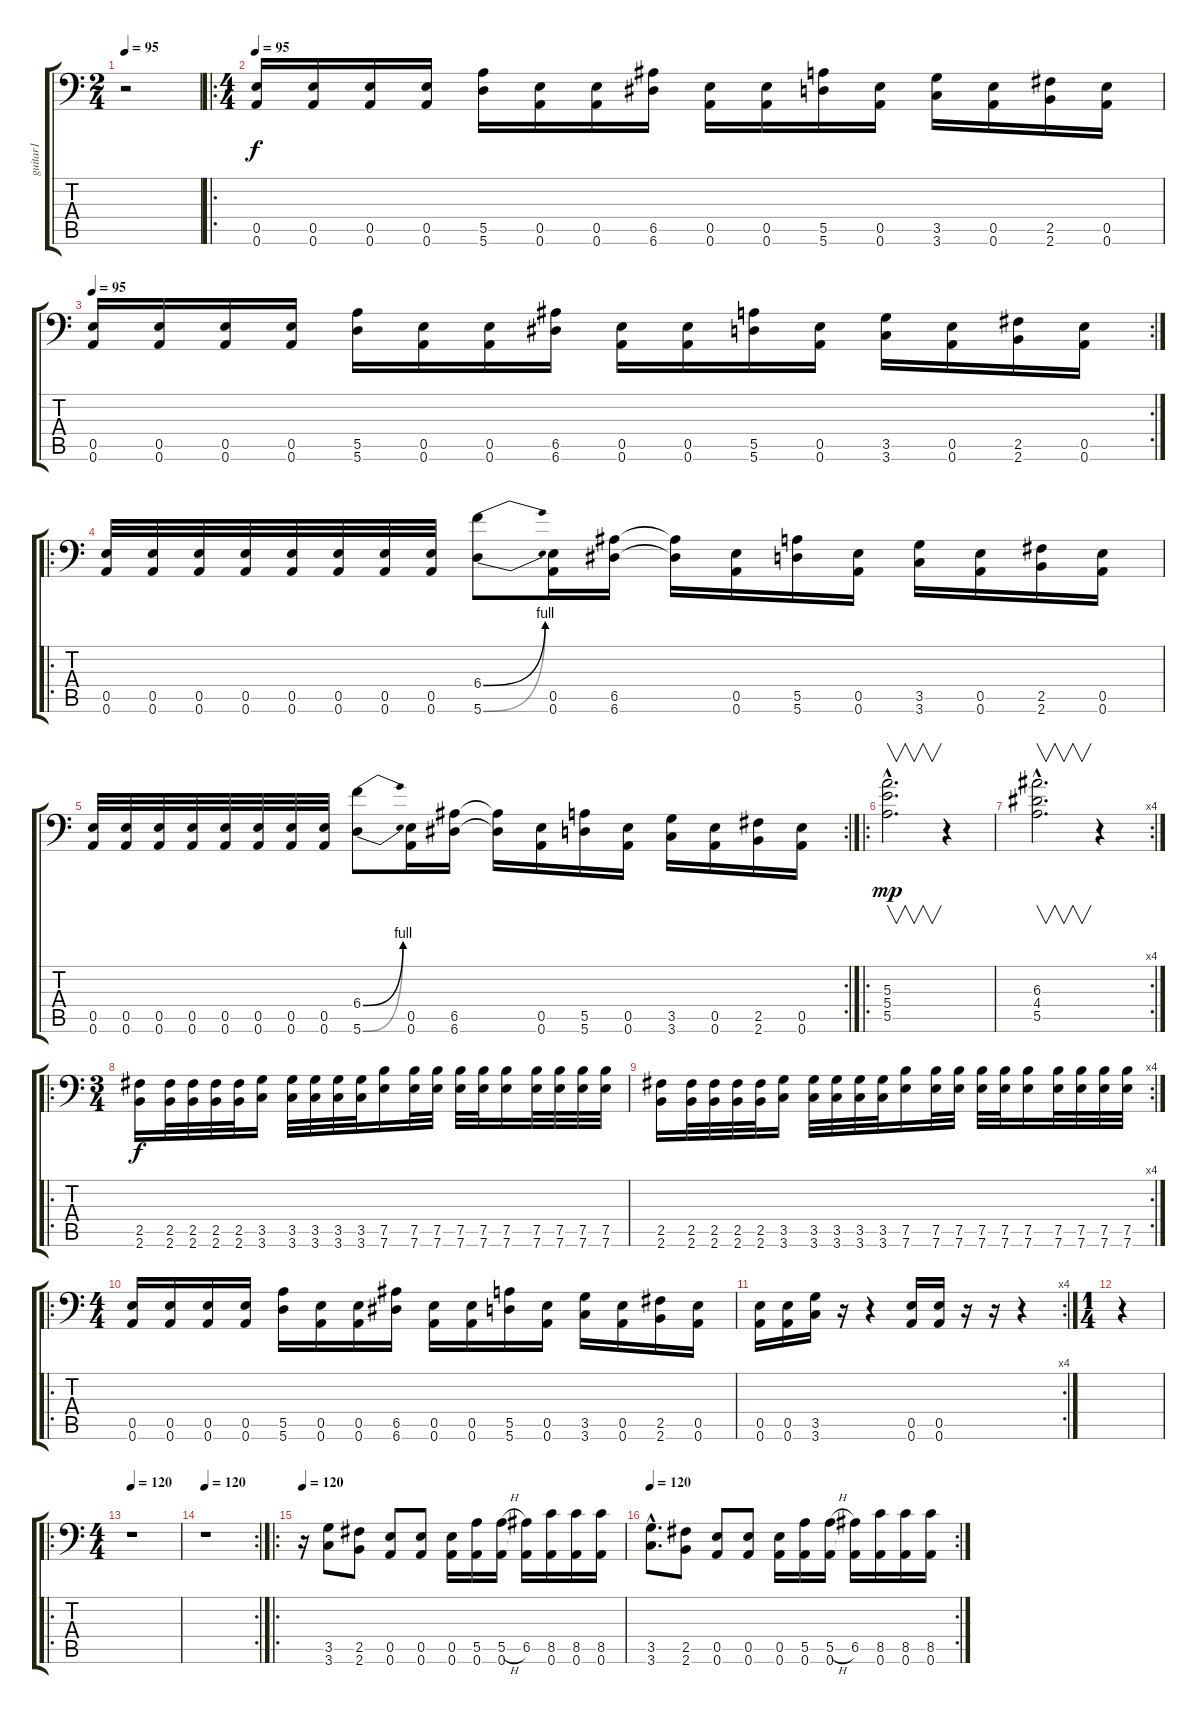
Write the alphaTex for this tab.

\track ("guitar1" "guitar1") {instrument distortionguitar}
\staff {score tabs}
\tuning (Db4 Ab3 E3 B2 E2 A1) {hide}
\ts (2 4)
\tempo 95
\clef f4
\ks c
r.2{dy f instrument distortionguitar} |
\ro
\ts (4 4)
\tempo 95
(0.5 0.6).16 (0.5 0.6).16 (0.5 0.6).16 (0.5 0.6).16 (5.5 5.6).16 (0.5 0.6).16 (0.5 0.6).16 (6.5 6.6).16 (0.5 0.6).16 (0.5 0.6).16 (5.5 5.6).16 (0.5 0.6).16 (3.5 3.6).16 (0.5 0.6).16 (2.5 2.6).16 (0.5 0.6).16 |
\rc 2
\tempo 95
(0.5 0.6).16 (0.5 0.6).16 (0.5 0.6).16 (0.5 0.6).16 (5.5 5.6).16 (0.5 0.6).16 (0.5 0.6).16 (6.5 6.6).16 (0.5 0.6).16 (0.5 0.6).16 (5.5 5.6).16 (0.5 0.6).16 (3.5 3.6).16 (0.5 0.6).16 (2.5 2.6).16 (0.5 0.6).16 |
\ro
(0.5 0.6).32 (0.5 0.6).32 (0.5 0.6).32 (0.5 0.6).32 (0.5 0.6).32 (0.5 0.6).32 (0.5 0.6).32 (0.5 0.6).32 (6.4{be (bend 0 0 60 4)} 5.6{be (bend 0 0 60 4)}).8 (0.5 0.6).16 (6.5 6.6).16 (6.5{t} 6.6{t}).16 (0.5 0.6).16 (5.5 5.6).16 (0.5 0.6).16 (3.5 3.6).16 (0.5 0.6).16 (2.5 2.6).16 (0.5 0.6).16 |
\rc 2
(0.5 0.6).32 (0.5 0.6).32 (0.5 0.6).32 (0.5 0.6).32 (0.5 0.6).32 (0.5 0.6).32 (0.5 0.6).32 (0.5 0.6).32 (6.4{be (bend 0 0 60 4)} 5.6{be (bend 0 0 60 4)}).8 (0.5 0.6).16 (6.5 6.6).16 (6.5{t} 6.6{t}).16 (0.5 0.6).16 (5.5 5.6).16 (0.5 0.6).16 (3.5 3.6).16 (0.5 0.6).16 (2.5 2.6).16 (0.5 0.6).16 |
\ro
(5.3{hac} 5.4{hac} 5.5{hac}).2{v d dy mp instrument stringensemble1} r.4 |
\rc 4
(6.3{hac} 4.4{hac} 5.5{hac}).2{v d} r.4 |
\ro
\ts (3 4)
(2.5 2.6).16{dy f instrument distortionguitar} (2.5 2.6).32 (2.5 2.6).32 (2.5 2.6).32 (2.5 2.6).32 (3.5 3.6).16 (3.5 3.6).32 (3.5 3.6).32 (3.5 3.6).32 (3.5 3.6).32 (7.5 7.6).16 (7.5 7.6).32 (7.5 7.6).32 (7.5 7.6).32 (7.5 7.6).32 (7.5 7.6).16 (7.5 7.6).32 (7.5 7.6).32 (7.5 7.6).32 (7.5 7.6).32 |
\rc 4
(2.5 2.6).16{instrument distortionguitar} (2.5 2.6).32 (2.5 2.6).32 (2.5 2.6).32 (2.5 2.6).32 (3.5 3.6).16 (3.5 3.6).32 (3.5 3.6).32 (3.5 3.6).32 (3.5 3.6).32 (7.5 7.6).16 (7.5 7.6).32 (7.5 7.6).32 (7.5 7.6).32 (7.5 7.6).32 (7.5 7.6).16 (7.5 7.6).32 (7.5 7.6).32 (7.5 7.6).32 (7.5 7.6).32 |
\ro
\ts (4 4)
(0.5 0.6).16{instrument distortionguitar} (0.5 0.6).16 (0.5 0.6).16 (0.5 0.6).16 (5.5 5.6).16 (0.5 0.6).16 (0.5 0.6).16 (6.5 6.6).16 (0.5 0.6).16 (0.5 0.6).16 (5.5 5.6).16 (0.5 0.6).16 (3.5 3.6).16 (0.5 0.6).16 (2.5 2.6).16 (0.5 0.6).16 |
\rc 4
(0.5 0.6).16 (0.5 0.6).16 (3.5 3.6).16 r.16 r.4 (0.5 0.6).16 (0.5 0.6).16 r.16 r.16 r.4 |
\ts (1 4)
r.4 |
\ro
\ts (4 4)
\tempo 120
r.1 |
\rc 2
\tempo 120
r.1 |
\ro
\tempo 120
r.16{instrument distortionguitar} (3.5 3.6).8 (2.5 2.6).8 (0.5 0.6).8 (0.5 0.6).8 (0.5 0.6).16 (5.5 0.6).16 (5.5{h} 0.6).16 (6.5 0.6{t}).16 (8.5 0.6).16 (8.5 0.6).16 (8.5 0.6).16 |
\rc 2
\tempo 120
(3.5{hac} 3.6{hac}).8{d} (2.5 2.6).8 (0.5 0.6).8 (0.5 0.6).8 (0.5 0.6).16 (5.5 0.6).16 (5.5{h} 0.6).16 (6.5 0.6{t}).16 (8.5 0.6).16 (8.5 0.6).16 (8.5 0.6).16
